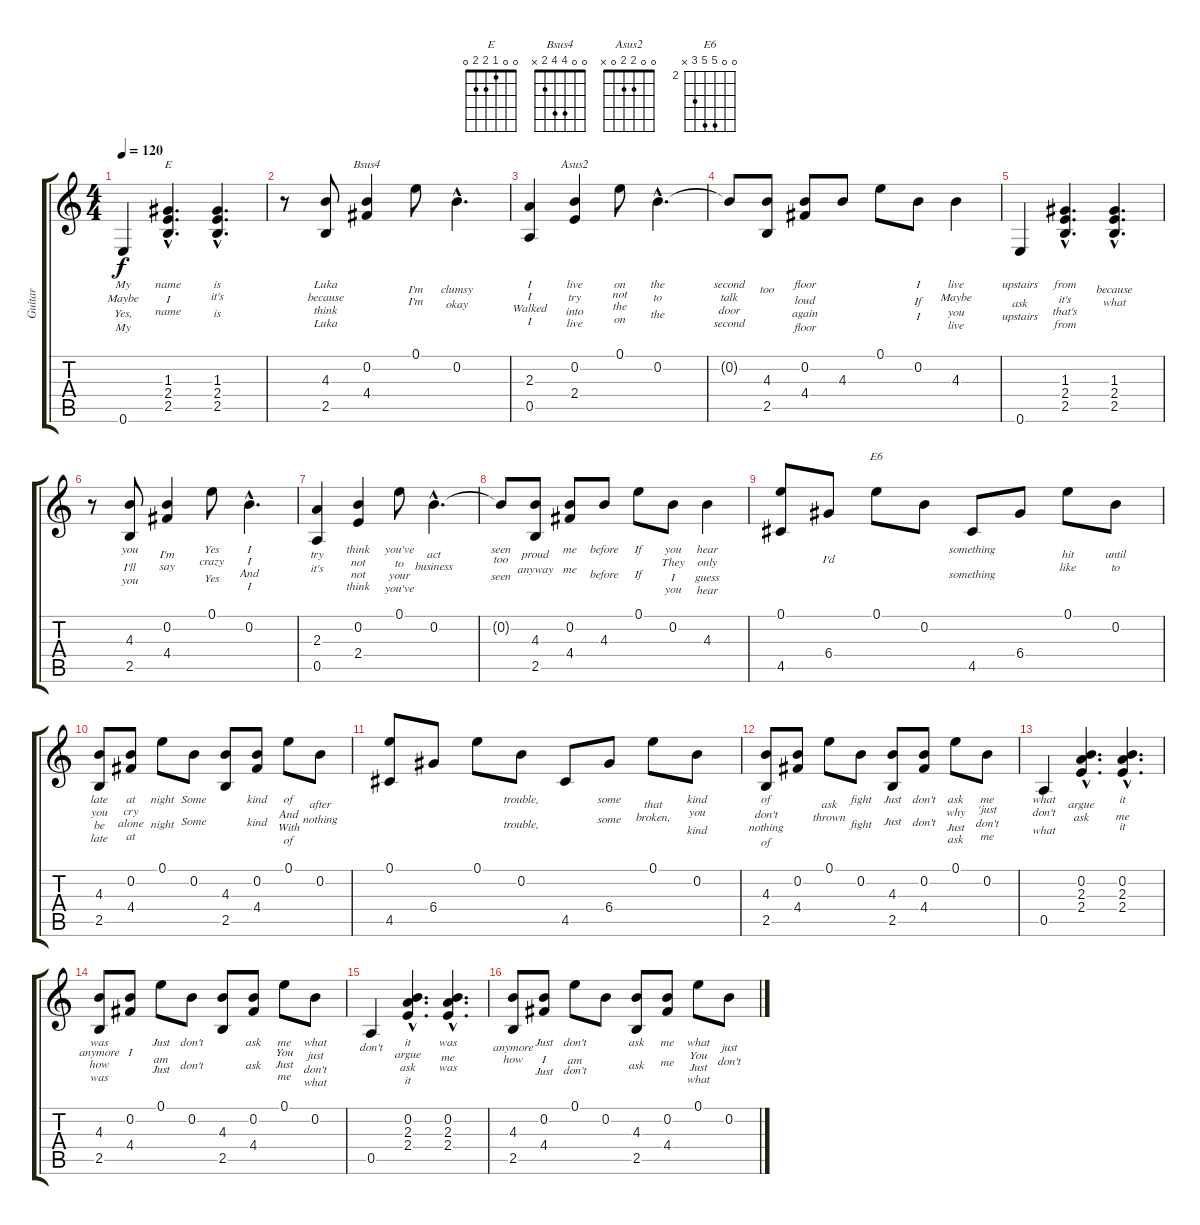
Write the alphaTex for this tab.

\track ("Guitar" "Guitar") {instrument acousticguitarnylon}
\staff {score tabs}
\tuning (E4 B3 G3 D3 A2 E2) {hide}
\chord ("E" 0 0 1 2 2 0)
\chord ("Bsus4" 0 0 4 4 2 x)
\chord ("Asus2" 0 0 2 2 0 x)
\chord ("E6" 0 0 6 6 4 x) {firstfret 2}
\ts (4 4)
\tempo 120
\clef g2
\ks c
0.6.4{lyrics (0 "My") lyrics (1 "Maybe") lyrics (2 "Yes,") lyrics (3 "My") lyrics (4 "") dy f instrument acousticguitarnylon} (1.3{hac} 2.4{hac} 2.5{hac}).4{d ch "E" lyrics (0 "name") lyrics (1 "") lyrics (2 "I") lyrics (3 "name") lyrics (4 "")} (1.3{hac} 2.4{hac} 2.5{hac}).4{d lyrics (0 "is") lyrics (1 "it's") lyrics (2 "") lyrics (3 "is") lyrics (4 "")} |
r.8 (4.3 2.5).8{lyrics (0 "Luka") lyrics (1 "because") lyrics (2 "think") lyrics (3 "Luka") lyrics (4 "")} (0.2 4.4).4{ch "Bsus4" lyrics (0 "") lyrics (1 "") lyrics (2 "") lyrics (3 "") lyrics (4 "")} 0.1.8{lyrics (0 "") lyrics (1 "I'm") lyrics (2 "I'm") lyrics (3 "") lyrics (4 "")} 0.2{hac}.4{d lyrics (0 "") lyrics (1 "clumsy") lyrics (2 "okay") lyrics (3 "") lyrics (4 "")} |
(2.3 0.5).4{lyrics (0 "I") lyrics (1 "I") lyrics (2 "Walked") lyrics (3 "I") lyrics (4 "")} (0.2 2.4).4{ch "Asus2" lyrics (0 "live") lyrics (1 "try") lyrics (2 "into") lyrics (3 "live") lyrics (4 "")} 0.1.8{lyrics (0 "on") lyrics (1 "not") lyrics (2 "the") lyrics (3 "on") lyrics (4 "")} 0.2{hac}.4{d lyrics (0 "the") lyrics (1 "to") lyrics (2 "") lyrics (3 "the") lyrics (4 "")} |
0.2{t}.8{lyrics (0 "second") lyrics (1 "talk") lyrics (2 "door") lyrics (3 "second") lyrics (4 "")} (4.3 2.5).8{lyrics (0 "") lyrics (1 "too") lyrics (2 "") lyrics (3 "") lyrics (4 "")} (0.2 4.4).8{lyrics (0 "floor") lyrics (1 "loud") lyrics (2 "again") lyrics (3 "floor") lyrics (4 "")} 4.3.8{lyrics (0 "") lyrics (1 "") lyrics (2 "") lyrics (3 "") lyrics (4 "")} 0.1.8{lyrics (0 "") lyrics (1 "") lyrics (2 "") lyrics (3 "") lyrics (4 "")} 0.2.8{lyrics (0 "I") lyrics (1 "") lyrics (2 "If") lyrics (3 "I") lyrics (4 "")} 4.3.4{lyrics (0 "live") lyrics (1 "Maybe") lyrics (2 "you") lyrics (3 "live") lyrics (4 "")} |
0.6.4{lyrics (0 "upstairs") lyrics (1 "") lyrics (2 "ask") lyrics (3 "upstairs") lyrics (4 "")} (1.3{hac} 2.4{hac} 2.5{hac}).4{d lyrics (0 "from") lyrics (1 "it's") lyrics (2 "that's") lyrics (3 "from") lyrics (4 "")} (1.3{hac} 2.4{hac} 2.5{hac}).4{d lyrics (0 "") lyrics (1 "because") lyrics (2 "what") lyrics (3 "") lyrics (4 "")} |
r.8 (4.3 2.5).8{lyrics (0 "you") lyrics (1 "") lyrics (2 "I'll") lyrics (3 "you") lyrics (4 "")} (0.2 4.4).4{lyrics (0 "") lyrics (1 "I'm") lyrics (2 "say") lyrics (3 "") lyrics (4 "")} 0.1.8{lyrics (0 "Yes") lyrics (1 "crazy") lyrics (2 "") lyrics (3 "Yes") lyrics (4 "")} 0.2{hac}.4{d lyrics (0 "I") lyrics (1 "I") lyrics (2 "And") lyrics (3 "I") lyrics (4 "")} |
(2.3 0.5).4{lyrics (0 "") lyrics (1 "try") lyrics (2 "it's") lyrics (3 "") lyrics (4 "")} (0.2 2.4).4{lyrics (0 "think") lyrics (1 "not") lyrics (2 "not") lyrics (3 "think") lyrics (4 "")} 0.1.8{lyrics (0 "you've") lyrics (1 "to") lyrics (2 "your") lyrics (3 "you've") lyrics (4 "")} 0.2{hac}.4{d lyrics (0 "") lyrics (1 "act") lyrics (2 "business") lyrics (3 "") lyrics (4 "")} |
0.2{t}.8{lyrics (0 "seen") lyrics (1 "too") lyrics (2 "") lyrics (3 "seen") lyrics (4 "")} (4.3 2.5).8{lyrics (0 "") lyrics (1 "proud") lyrics (2 "anyway") lyrics (3 "") lyrics (4 "")} (0.2 4.4).8{lyrics (0 "me") lyrics (1 "") lyrics (2 "") lyrics (3 "me") lyrics (4 "")} 4.3.8{lyrics (0 "before") lyrics (1 "") lyrics (2 "") lyrics (3 "before") lyrics (4 "")} 0.1.8{lyrics (0 "If") lyrics (1 "") lyrics (2 "") lyrics (3 "If") lyrics (4 "")} 0.2.8{lyrics (0 "you") lyrics (1 "They") lyrics (2 "I") lyrics (3 "you") lyrics (4 "")} 4.3.4{lyrics (0 "hear") lyrics (1 "only") lyrics (2 "guess") lyrics (3 "hear") lyrics (4 "")} |
(0.1 4.5).8{lyrics (0 "") lyrics (1 "") lyrics (2 "") lyrics (3 "") lyrics (4 "")} 6.4.8{lyrics (0 "") lyrics (1 "") lyrics (2 "I'd") lyrics (3 "") lyrics (4 "")} 0.1.8{ch "E6" lyrics (0 "") lyrics (1 "") lyrics (2 "") lyrics (3 "") lyrics (4 "")} 0.2.8{lyrics (0 "") lyrics (1 "") lyrics (2 "") lyrics (3 "") lyrics (4 "")} 4.5.8{lyrics (0 "something") lyrics (1 "") lyrics (2 "") lyrics (3 "something") lyrics (4 "")} 6.4.8{lyrics (0 "") lyrics (1 "") lyrics (2 "") lyrics (3 "") lyrics (4 "")} 0.1.8{lyrics (0 "") lyrics (1 "hit") lyrics (2 "like") lyrics (3 "") lyrics (4 "")} 0.2.8{lyrics (0 "") lyrics (1 "until") lyrics (2 "to") lyrics (3 "") lyrics (4 "")} |
(4.3 2.5).8{lyrics (0 "late") lyrics (1 "you") lyrics (2 "be") lyrics (3 "late") lyrics (4 "")} (0.2 4.4).8{lyrics (0 "at") lyrics (1 "cry") lyrics (2 "alone") lyrics (3 "at") lyrics (4 "")} 0.1.8{lyrics (0 "night") lyrics (1 "") lyrics (2 "") lyrics (3 "night") lyrics (4 "")} 0.2.8{lyrics (0 "Some") lyrics (1 "") lyrics (2 "") lyrics (3 "Some") lyrics (4 "")} (4.3 2.5).8{lyrics (0 "") lyrics (1 "") lyrics (2 "") lyrics (3 "") lyrics (4 "")} (0.2 4.4).8{lyrics (0 "kind") lyrics (1 "") lyrics (2 "") lyrics (3 "kind") lyrics (4 "")} 0.1.8{lyrics (0 "of") lyrics (1 "And") lyrics (2 "With") lyrics (3 "of") lyrics (4 "")} 0.2.8{lyrics (0 "") lyrics (1 "after") lyrics (2 "nothing") lyrics (3 "") lyrics (4 "")} |
(0.1 4.5).8{lyrics (0 "") lyrics (1 "") lyrics (2 "") lyrics (3 "") lyrics (4 "")} 6.4.8{lyrics (0 "") lyrics (1 "") lyrics (2 "") lyrics (3 "") lyrics (4 "")} 0.1.8{lyrics (0 "") lyrics (1 "") lyrics (2 "") lyrics (3 "") lyrics (4 "")} 0.2.8{lyrics (0 "trouble,") lyrics (1 "") lyrics (2 "") lyrics (3 "trouble,") lyrics (4 "")} 4.5.8{lyrics (0 "") lyrics (1 "") lyrics (2 "") lyrics (3 "") lyrics (4 "")} 6.4.8{lyrics (0 "some") lyrics (1 "") lyrics (2 "") lyrics (3 "some") lyrics (4 "")} 0.1.8{lyrics (0 "") lyrics (1 "that") lyrics (2 "broken,") lyrics (3 "") lyrics (4 "")} 0.2.8{lyrics (0 "kind") lyrics (1 "you") lyrics (2 "") lyrics (3 "kind") lyrics (4 "")} |
(4.3 2.5).8{lyrics (0 "of") lyrics (1 "don't") lyrics (2 "nothing") lyrics (3 "of") lyrics (4 "")} (0.2 4.4).8{lyrics (0 "") lyrics (1 "") lyrics (2 "") lyrics (3 "") lyrics (4 "")} 0.1.8{lyrics (0 "") lyrics (1 "ask") lyrics (2 "thrown") lyrics (3 "") lyrics (4 "")} 0.2.8{lyrics (0 "fight") lyrics (1 "") lyrics (2 "") lyrics (3 "fight") lyrics (4 "")} (4.3 2.5).8{lyrics (0 "Just") lyrics (1 "") lyrics (2 "") lyrics (3 "Just") lyrics (4 "")} (0.2 4.4).8{lyrics (0 "don't") lyrics (1 "") lyrics (2 "") lyrics (3 "don't") lyrics (4 "")} 0.1.8{lyrics (0 "ask") lyrics (1 "why") lyrics (2 "Just") lyrics (3 "ask") lyrics (4 "")} 0.2.8{lyrics (0 "me") lyrics (1 "'just") lyrics (2 "don't") lyrics (3 "me") lyrics (4 "")} |
0.5.4{lyrics (0 "what") lyrics (1 "don't") lyrics (2 "") lyrics (3 "what") lyrics (4 "")} (0.2{hac} 2.3{hac} 2.4{hac}).4{d lyrics (0 "") lyrics (1 "argue") lyrics (2 "ask") lyrics (3 "") lyrics (4 "")} (0.2{hac} 2.3{hac} 2.4{hac}).4{d lyrics (0 "it") lyrics (1 "") lyrics (2 "me") lyrics (3 "it") lyrics (4 "")} |
(4.3 2.5).8{lyrics (0 "was") lyrics (1 "anymore") lyrics (2 "how") lyrics (3 "was") lyrics (4 "")} (0.2 4.4).8{lyrics (0 "") lyrics (1 "") lyrics (2 "I") lyrics (3 "") lyrics (4 "")} 0.1.8{lyrics (0 "Just") lyrics (1 "") lyrics (2 "am") lyrics (3 "Just") lyrics (4 "")} 0.2.8{lyrics (0 "don't") lyrics (1 "") lyrics (2 "") lyrics (3 "don't") lyrics (4 "")} (4.3 2.5).8{lyrics (0 "") lyrics (1 "") lyrics (2 "") lyrics (3 "") lyrics (4 "")} (0.2 4.4).8{lyrics (0 "ask") lyrics (1 "") lyrics (2 "") lyrics (3 "ask") lyrics (4 "")} 0.1.8{lyrics (0 "me") lyrics (1 "You") lyrics (2 "Just") lyrics (3 "me") lyrics (4 "")} 0.2.8{lyrics (0 "what") lyrics (1 "just") lyrics (2 "don't") lyrics (3 "what") lyrics (4 "")} |
0.5.4{lyrics (0 "") lyrics (1 "don't") lyrics (2 "") lyrics (3 "") lyrics (4 "")} (0.2{hac} 2.3{hac} 2.4{hac}).4{d lyrics (0 "it") lyrics (1 "argue") lyrics (2 "ask") lyrics (3 "it") lyrics (4 "")} (0.2{hac} 2.3{hac} 2.4{hac}).4{d lyrics (0 "was") lyrics (1 "") lyrics (2 "me") lyrics (3 "was") lyrics (4 "")} |
(4.3 2.5).8{lyrics (0 "") lyrics (1 "anymore") lyrics (2 "how") lyrics (3 "") lyrics (4 "")} (0.2 4.4).8{lyrics (0 "Just") lyrics (1 "") lyrics (2 "I") lyrics (3 "Just") lyrics (4 "")} 0.1.8{lyrics (0 "don't") lyrics (1 "") lyrics (2 "am") lyrics (3 "don't") lyrics (4 "")} 0.2.8{lyrics (0 "") lyrics (1 "") lyrics (2 "") lyrics (3 "") lyrics (4 "")} (4.3 2.5).8{lyrics (0 "ask") lyrics (1 "") lyrics (2 "") lyrics (3 "ask") lyrics (4 "")} (0.2 4.4).8{lyrics (0 "me") lyrics (1 "") lyrics (2 "") lyrics (3 "me") lyrics (4 "")} 0.1.8{lyrics (0 "what") lyrics (1 "You") lyrics (2 "Just") lyrics (3 "what") lyrics (4 "")} 0.2.8{lyrics (0 "") lyrics (1 "just") lyrics (2 "don't") lyrics (3 "") lyrics (4 "")}
